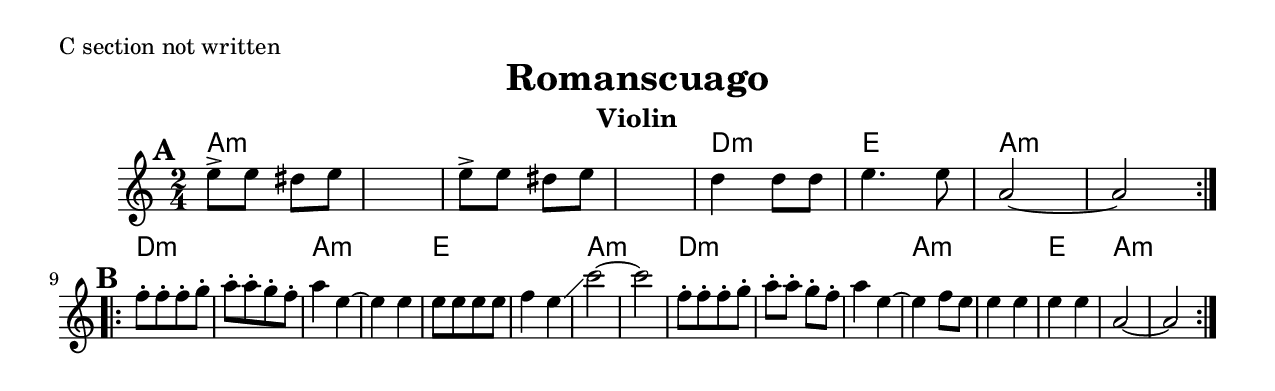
\version "2.18.0"
\include "english.ly"
\paper{
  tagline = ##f
  print-all-headers = ##t
  #(set-paper-size "letter")
}
date = #(strftime "%d-%m-%Y" (localtime (current-time)))

%\markup{ \italic{ " Updated " \date  }  }

\markup{ C section not written }

%#################################### Melody ########################
melody = \relative c'' {
  \clef treble
  \key a \minor
  \time 2/4
  \set Score.markFormatter = #format-mark-box-alphabet

  %\partial 16*3 a16 d f   %lead in notes

  \repeat volta 2{
  \mark \default
    e8->  e ds e
    s2
    e8-> e ds e
    s2

    d4 d8 d
    e4. e8
    a,2~
    a2
    \break
  }
  %\alternative { { }{ } }

  \repeat volta 2{
  \mark \default
    f'8-.  [f-. f-. g-.]
    a8-. [a-. g-. f-.]
    a4 e~
    e4 e

    e8 [e e e ] %was [f e e e]
    f4 e
    \glissando c'2~
    c2

    f,8-.  [f-. f-. g-.]
    a8-. a-. g-. f-.
    a4 e~
    e4 f8 e

    e4 e %d4 d
    e4 e
    a,2~
    a2
  }
  % \alternative { { }{ } }

}
%################################# Lyrics #####################
%\addlyrics{  }
%################################# Chords #######################
harmonies = \chordmode {
  a2:m s2*3
  d2:m
  e2
  a2:m s2
  %b
  d2:m s2
  a2:m s2
  e2 s2
  a2:m s2
  d2:m s2*2
  a2:m s2
  e2
  a2:m

  %{old chords
   a2:m
    s2*3
    d2:m
    e2
    a2
    s2
    %b part
    d2:m
    s2
    a2
    s2*3
    f2
    s2
    d2:m
    s2*2
    a2:m
    s2
    e2
    a2:m
  %}

}


\score {
  <<
    \new ChordNames {
      \set chordChanges = ##f
      \harmonies
    }
    \new Staff
    \melody
  >>
  \header{
    title= "Romanscuago"
    subtitle=""
    composer= ""
    instrument = "Violin"
    arranger= ""
  }
  \midi{\tempo 4 = 120}
  \layout{indent = 1.0\cm}
}
%{
% more verses:
\markup{}
\markup {
  \fill-line {
    \hspace #0.1 % distance from left margin
    \column {
      \line { "1."
        \column {
          ""
        }
      }
      \hspace #0.2 % vertical distance between verses
      \line { "2."
        \column {
         ""
        }
      }
    }
    \hspace #0.1  % horiz. distance between columns
    \column {
      \line { "3."
        \column {
          ""
        }
      }
      \hspace #0.2 % distance between verses
      \line { "4."
        \column {
         ""
        }
      }
    }
    \hspace #0.1 % distance to right margin
  }
}

%}
